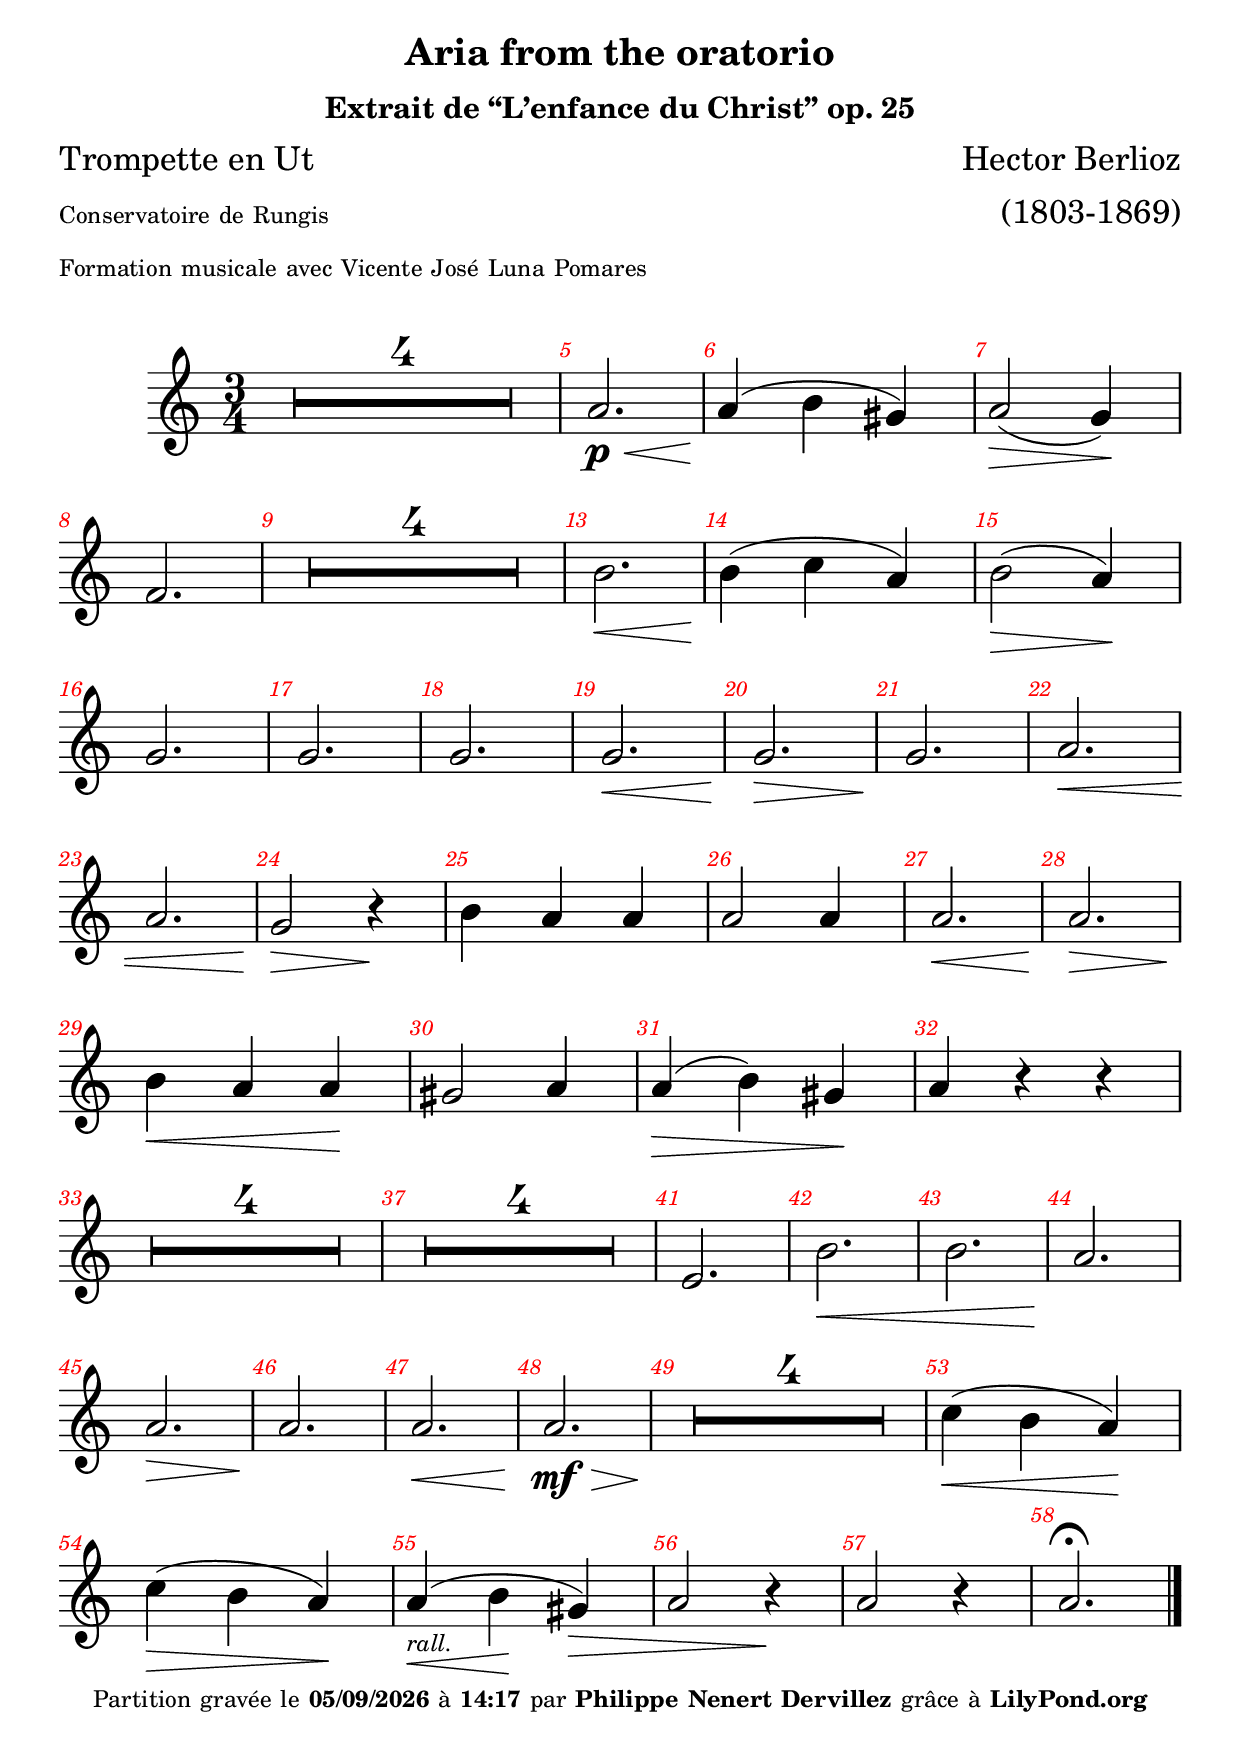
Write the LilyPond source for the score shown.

\version  "2.19.83"
#(ly:set-option 'relative-includes #t)

% Les champs suivants sont centrés
my_dedication   = ""
my_title        = ""
my_subtitle     = "Aria from the oratorio"
my_subsubtitle  = "Extrait de “L’enfance du Christ” op. 25"
my_instrument   = ""

% Les champs suivants sont alignés sur le bord gauche
my_poet         = ""
my_meter        = ""

% Les champs suivants sont alignés sur le bord droit
my_composer     = "Hector Berlioz"
my_arranger     = "(1803-1869)"

\include "../header_local.ily"
#(set-global-staff-size 29)


%%%%%%%%%%%%%%%%%%%%%%%%%%%%%%%%%%%%%%%%%%%%%%%%%%%%%%%%%%%%%%%%%%%%%%%%%%%%%
% LA MUSIQUE
%%%%%%%%%%%%%%%%%%%%%%%%%%%%%%%%%%%%%%%%%%%%%%%%%%%%%%%%%%%%%%%%%%%%%%%%%%%%%
music = \relative do'' {
  % l'écriture des numéros de mesures
  \include "../../all/score_barnumber.ly"
  % Augmentation de l’espace des mesures
  \override Score.SpacingSpanner.common-shortest-duration = #(ly:make-moment 1/30)
  \time 3/4
  \version "2.19.83"
 R2.*4


| la2.\p\<
| la4(\! si sold)
| la2(\> sol4)\!
| fa2.
| R2.*4



| si2.\<
| si4(\! do la)
| si2(\> la4)\!
| sol2.
| sol2.
| sol2.
| sol2.\<
| sol2.\>
| sol2.\!
| la2.\<
| la2.
| sol2\> r4\!
| si4 la la
| la2 la4
| la2.\<
| la2.\>
| si4\< la la\!
| sold2 la4
| la4(\> si) sold\!
| la4 r r
| R2.*4



| R2.*4



| mi2.
| si'2.\<
| si2.
| la2.\!
| la2.\>
| la2.\!
| la2.\<
| la2.\mf\>
| R2.*4\!



| do4(\< si la)\!
| do4(\> si la)\!
| la4(-\markup { \fontsize #-3 \italic rall. }\< si\! sold)\> %\rallentando
| la2 r4\!
| la2 r4
| la2.\fermata
|\bar "|."

}


%%%%%%%%%%%%%%%%%%%%%%%%%%%%%%%%%%%%%%%%%%%%%%%%%%%%%%%%%%%%%%%%%%%%%%%%%%%%%
% LA PARTITION
%%%%%%%%%%%%%%%%%%%%%%%%%%%%%%%%%%%%%%%%%%%%%%%%%%%%%%%%%%%%%%%%%%%%%%%%%%%%%
\book {
  \paper {
    print-page-number = ##t
    print-first-page-number = ##t
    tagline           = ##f
    oddHeaderMarkup   = \markup \null
    evenHeaderMarkup  = \markup \null
    oddFooterMarkup   = \version  "2.19.83"
%
% Indication du graveur, de l’outil et de la date de gravure
%
\markup {
	\fill-line {
		\center-column {
			\line {
				\teeny	{
					Partition gravée le
					\bold { \simple #(strftime "%d/%m/%Y"	(localtime (current-time))) }
					à
					\bold { \simple #(strftime "%H:%M"	(localtime (current-time))) }
					par
					\bold { \with-url #"mailto:me+lilypond@papilip.me" { Philippe Nenert Dervillez } }
					grâce à
					\bold { \with-url #"http://lilypond.org/" { LilyPond.org } }
				}
			}
		}
	}
}

    evenFooterMarkup  = \oddFooterMarkup
  }
  %%%%%%%%%%%%%%%%%%%%%%%%%%%%%%%%%%%%%%%%%%%%%%%%%%%%%%%%%%%%%%%%%%%%%%%%%%%%%
  %%% Page 1
  \bookpart {
    \header {
      \include  "../../all/header_all.ily"
    }
    \markup { \vspace #1 }
    \score {
      \new Staff {
        \new Voice {
          \clef "treble"
          \music
        }
      }
    }
  }
}
